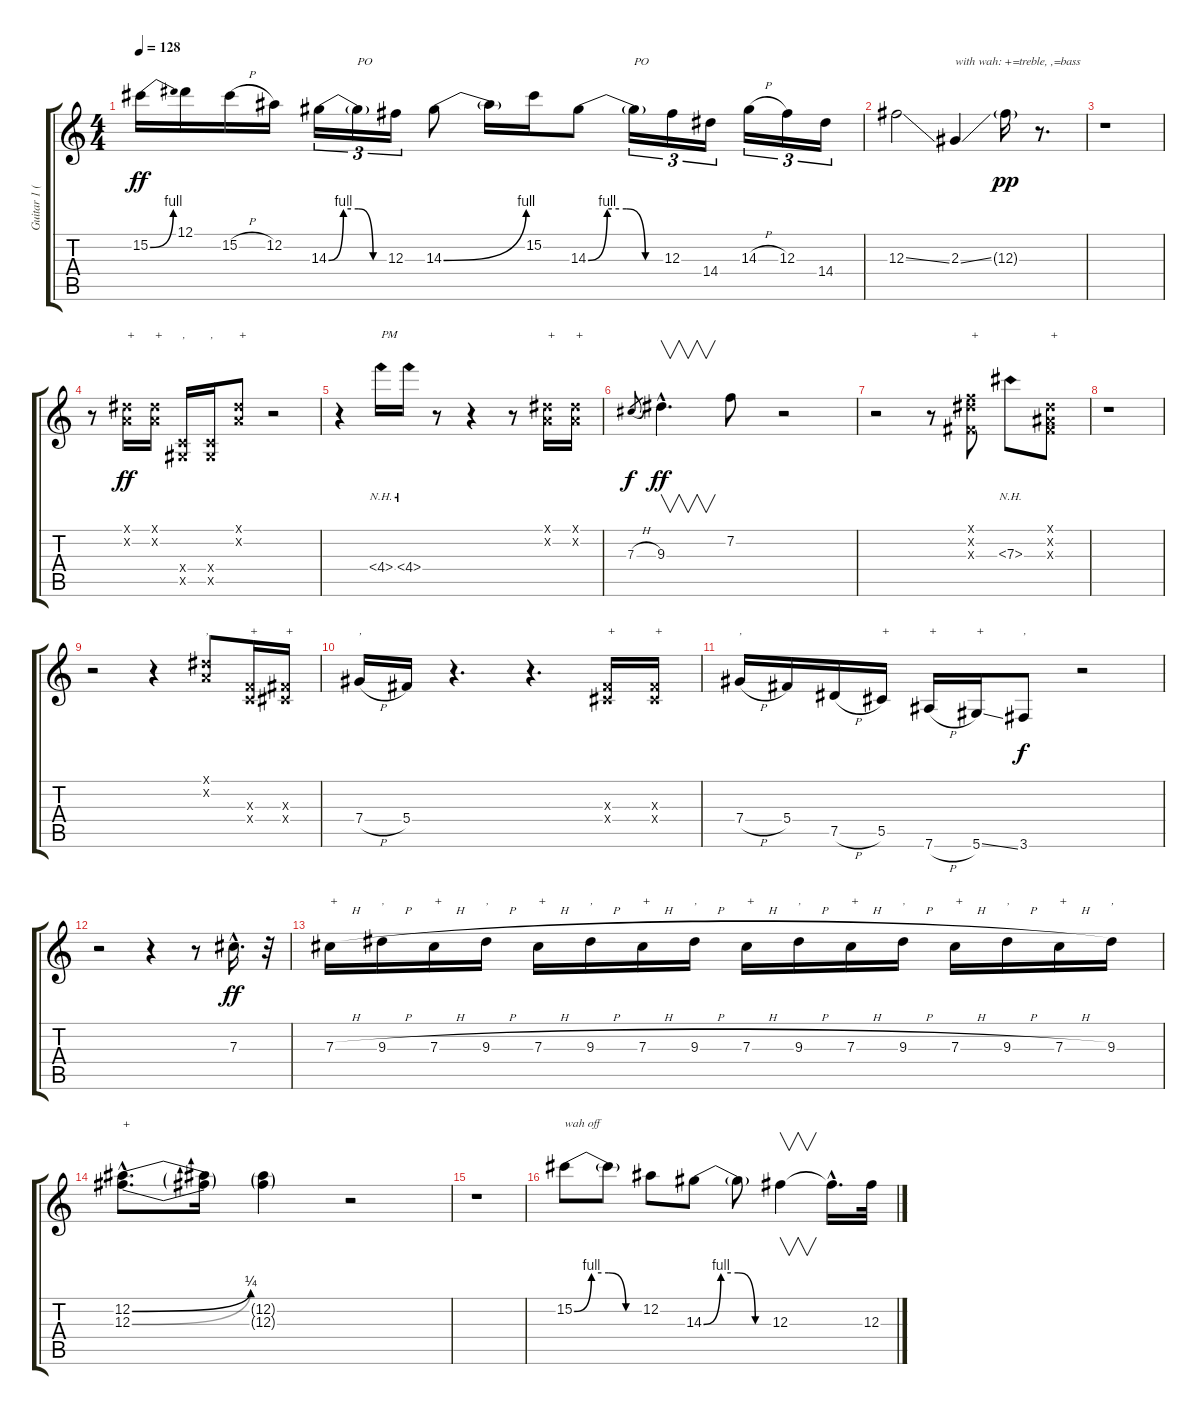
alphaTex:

\track ("Guitar 1 (Slash)" "Guitar 1 (") {instrument distortionguitar}
\staff {score tabs}
\tuning (Eb4 Bb3 Gb3 Db3 Ab2 Eb2) {hide}
\ts (4 4)
\tempo 128
\clef g2
\ks c
15.2{be (bend 0 0 60 4)}.16{dy ff} 12.1.16 15.2{h}.16 12.2.16 14.3{be (custom 0 0 15 4 30 4 45 0 60 0)}.16{tu (3 2)} 14.3{t}.16{tu (3 2) txt "PO"} 12.3.16{tu (3 2)} 14.3{be (bend 0 0 60 4)}.8 14.3{t}.16 15.2.16 14.3{be (custom 0 0 15 4 30 4 45 0 60 0)}.8 14.3{t}.16{tu (3 2) txt "PO"} 12.3.16{tu (3 2)} 14.4.16{tu (3 2)} 14.3{h}.16{tu (3 2)} 12.3.16{tu (3 2)} 14.4.16{tu (3 2)} |
12.3{ss}.2 2.3{ss}.4{txt "with wah: +=treble, ,=bass"} 12.3{g}.16{dy pp} r.8{d} |
r.1 |
r.8 (0.1{x} -1.2{x}).16{txt "+" dy ff} (0.1{x} -1.2{x}).16{txt "+"} (-1.4{x} 0.5{x}).16{txt ","} (-1.4{x} 0.5{x}).16{txt ","} (0.1{x} -1.2{x}).8{txt "+"} r.2 |
r.4 4.4{nh}.16{txt "PM"} 4.4{nh}.16 r.8 r.4 r.8 (0.1{x} -1.2{x}).16{txt "+"} (0.1{x} -1.2{x}).16{txt "+"} |
7.3{h}.8{gr dy f} 9.3{hac}.4{v d dy ff} 7.2.8 r.2 |
r.2 r.8 (0.1{x} 7.2{x} 0.3{x}).8{txt "+"} 7.3{nh}.8 (0.1{x} 0.2{x} 0.3{x}).8{txt "+"} |
r.1 |
r.2 r.4 (0.1{x} -1.2{x}).8{txt ","} (-1.3{x} -1.4{x}).16{txt "+"} (0.3{x} 0.4{x}).16{txt "+"} |
7.4{h}.16{txt ","} 5.4.16 r.4{d} r.4{d} (0.3{x} 0.4{x}).16{txt "+"} (0.3{x} 0.4{x}).16{txt "+"} |
7.4{h}.16{txt ","} 5.4.16 7.5{h}.16 5.5.16{txt "+"} 7.6{h}.16{txt "+"} 5.6{ss}.16{txt "+"} 3.6.8{txt "," dy f} r.2 |
r.2 r.4 r.8 7.3{hac}.16{d dy ff} r.32 |
7.3{h}.16{txt "+"} 9.3{h}.16{txt ","} 7.3{h}.16{txt "+"} 9.3{h}.16{txt ","} 7.3{h}.16{txt "+"} 9.3{h}.16{txt ","} 7.3{h}.16{txt "+"} 9.3{h}.16{txt ","} 7.3{h}.16{txt "+"} 9.3{h}.16{txt ","} 7.3{h}.16{txt "+"} 9.3{h}.16{txt ","} 7.3{h}.16{txt "+"} 9.3{h}.16{txt ","} 7.3{h}.16{txt "+"} 9.3.16{txt ","} |
(12.2{be (bend 0 0 60 1) hac} 12.3{be (bend 0 0 60 1) hac}).8{d txt "+"} (12.2{t} 12.3{t}).16 (12.2{g} 12.3{g}).4 r.2 |
r.1 |
15.2{be (custom 0 0 15 4 30 4 45 0 60 0)}.8{txt "wah off"} 15.2{t}.8 12.2.8 14.3{be (custom 0 0 15 4 30 4 45 0 60 0)}.8 14.3{t}.8 12.3.4{v} 12.3{hac t}.16{d} 12.3{ss}.32
